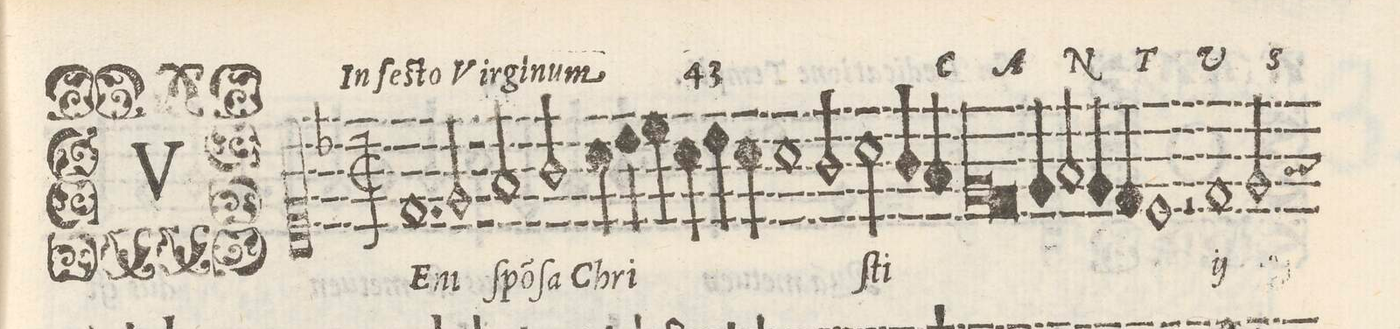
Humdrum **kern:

**kern	**text
*I"CANTVS	*
*clefC1	*
*k[b-]	*
*met(C|)	*
*M2/1	*
1.d	VE-
2e/	-ni
=2-	=2-
2f/	ſpo(n)-
2g/	-ſa
4a\	Chri-
4b-\	.
4cc\	.
4a\	.
=3-	=3-
4b-\	.
4a\	.
1a	.
2g/	.
=4-	=4-
2a\	-ſti
4g/	.
4f/	.
*lig	*
1e	.
=5-	=5-
*col	*
2.d/	.
*Xlig	*
4e/	.
*Xcol	*
2f/	.
4e/	.
4d/	.
=6-	=6-
1c	.
2r	.
*	*ij
1d/	VE-
=7-	=7-
2e/	-ni
*custos:f	*
*-	*-
